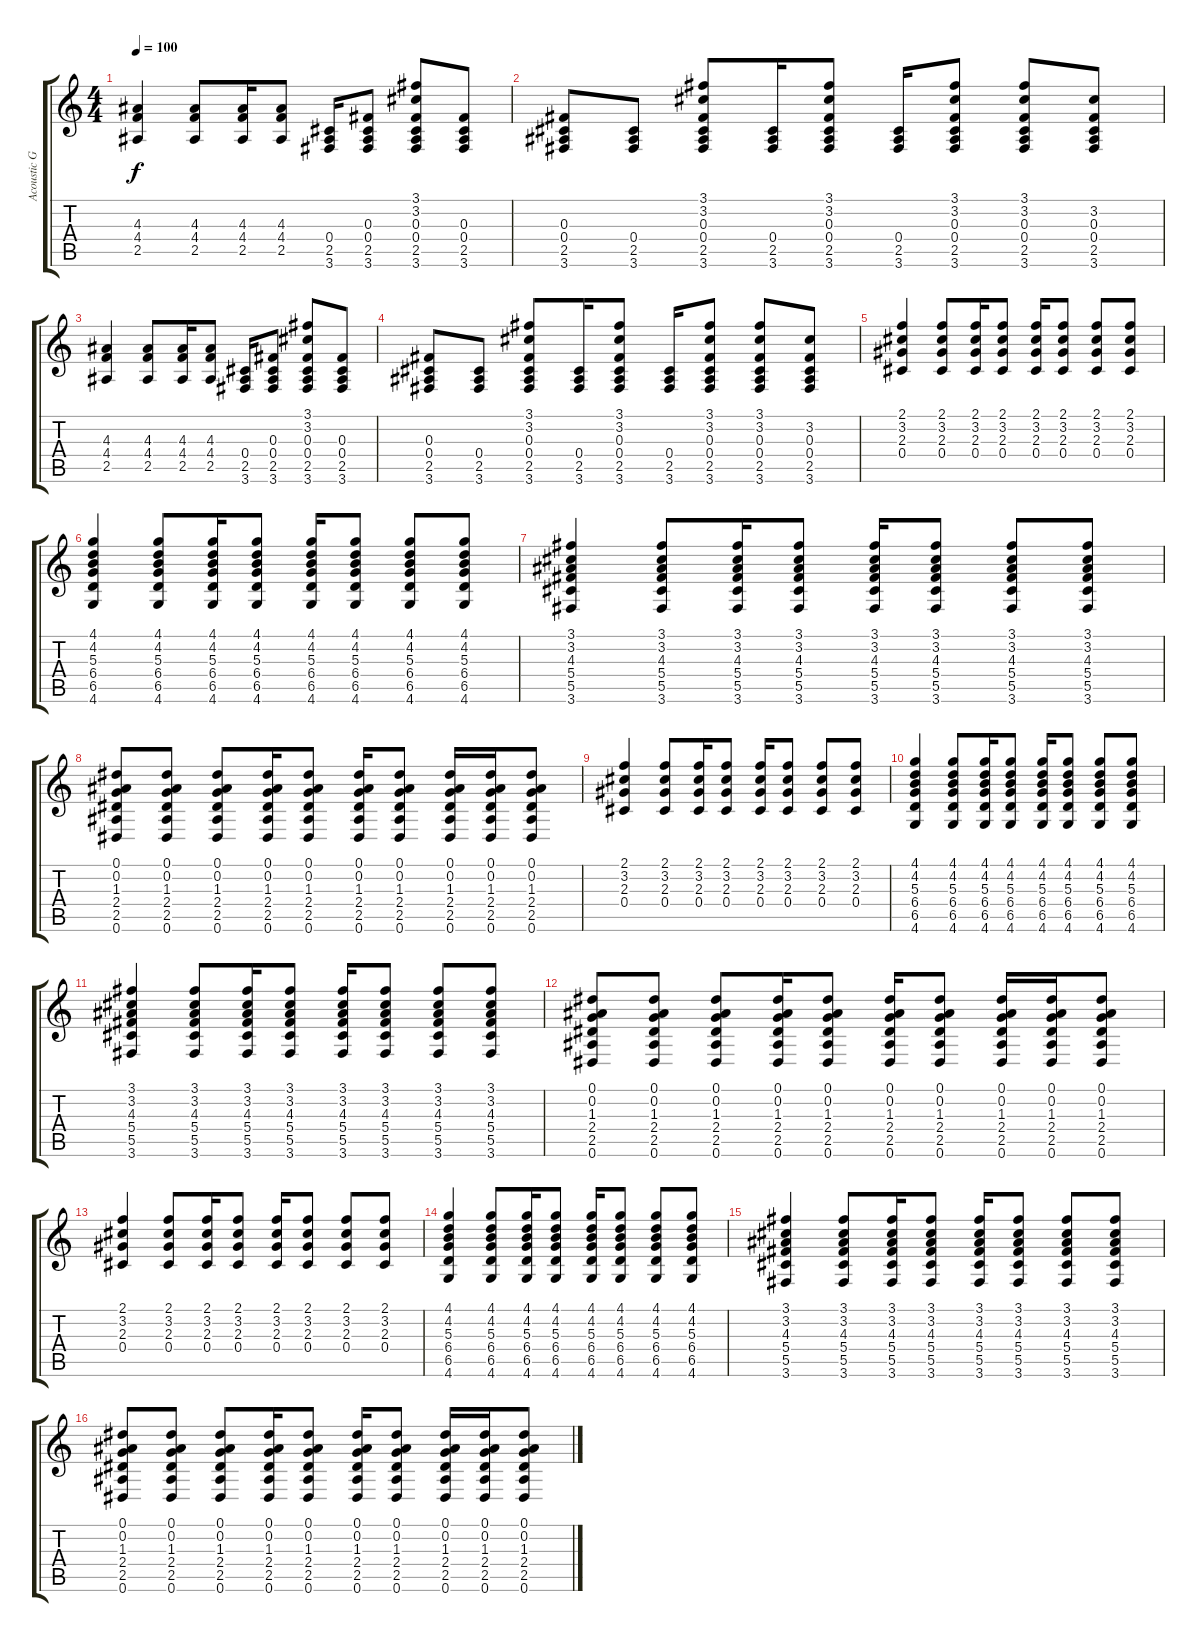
\track ("Acoustic Guitar (Jerry Cantrell)" "Acoustic G") {instrument acousticguitarsteel}
\staff {score tabs}
\tuning (Eb4 Bb3 Gb3 Db3 Ab2 Eb2) {hide}
\ts (4 4)
\tempo 100
\clef g2
\ks c
(4.3 4.4 2.5).4{dy f} (4.3 4.4 2.5).8 (4.3 4.4 2.5).16 (4.3 4.4 2.5).8 (0.4 2.5 3.6).16 (0.3 0.4 2.5 3.6).8 (3.1 3.2 0.3 0.4 2.5 3.6).8 (0.3 0.4 2.5 3.6).8 |
(0.3 0.4 2.5 3.6).8 (0.4 2.5 3.6).8 (3.1 3.2 0.3 0.4 2.5 3.6).8 (0.4 2.5 3.6).16 (3.1 3.2 0.3 0.4 2.5 3.6).8 (0.4 2.5 3.6).16 (3.1 3.2 0.3 0.4 2.5 3.6).8 (3.1 3.2 0.3 0.4 2.5 3.6).8 (3.2 0.3 0.4 2.5 3.6).8 |
(4.3 4.4 2.5).4 (4.3 4.4 2.5).8 (4.3 4.4 2.5).16 (4.3 4.4 2.5).8 (0.4 2.5 3.6).16 (0.3 0.4 2.5 3.6).8 (3.1 3.2 0.3 0.4 2.5 3.6).8 (0.3 0.4 2.5 3.6).8 |
(0.3 0.4 2.5 3.6).8 (0.4 2.5 3.6).8 (3.1 3.2 0.3 0.4 2.5 3.6).8 (0.4 2.5 3.6).16 (3.1 3.2 0.3 0.4 2.5 3.6).8 (0.4 2.5 3.6).16 (3.1 3.2 0.3 0.4 2.5 3.6).8 (3.1 3.2 0.3 0.4 2.5 3.6).8 (3.2 0.3 0.4 2.5 3.6).8 |
(2.1 3.2 2.3 0.4).4 (2.1 3.2 2.3 0.4).8 (2.1 3.2 2.3 0.4).16 (2.1 3.2 2.3 0.4).8 (2.1 3.2 2.3 0.4).16 (2.1 3.2 2.3 0.4).8 (2.1 3.2 2.3 0.4).8 (2.1 3.2 2.3 0.4).8 |
(4.1 4.2 5.3 6.4 6.5 4.6).4 (4.1 4.2 5.3 6.4 6.5 4.6).8 (4.1 4.2 5.3 6.4 6.5 4.6).16 (4.1 4.2 5.3 6.4 6.5 4.6).8 (4.1 4.2 5.3 6.4 6.5 4.6).16 (4.1 4.2 5.3 6.4 6.5 4.6).8 (4.1 4.2 5.3 6.4 6.5 4.6).8 (4.1 4.2 5.3 6.4 6.5 4.6).8 |
(3.1 3.2 4.3 5.4 5.5 3.6).4 (3.1 3.2 4.3 5.4 5.5 3.6).8 (3.1 3.2 4.3 5.4 5.5 3.6).16 (3.1 3.2 4.3 5.4 5.5 3.6).8 (3.1 3.2 4.3 5.4 5.5 3.6).16 (3.1 3.2 4.3 5.4 5.5 3.6).8 (3.1 3.2 4.3 5.4 5.5 3.6).8 (3.1 3.2 4.3 5.4 5.5 3.6).8 |
(0.1 0.2 1.3 2.4 2.5 0.6).8 (0.1 0.2 1.3 2.4 2.5 0.6).8 (0.1 0.2 1.3 2.4 2.5 0.6).8 (0.1 0.2 1.3 2.4 2.5 0.6).16 (0.1 0.2 1.3 2.4 2.5 0.6).8 (0.1 0.2 1.3 2.4 2.5 0.6).16 (0.1 0.2 1.3 2.4 2.5 0.6).8 (0.1 0.2 1.3 2.4 2.5 0.6).16 (0.1 0.2 1.3 2.4 2.5 0.6).16 (0.1 0.2 1.3 2.4 2.5 0.6).8 |
(2.1 3.2 2.3 0.4).4 (2.1 3.2 2.3 0.4).8 (2.1 3.2 2.3 0.4).16 (2.1 3.2 2.3 0.4).8 (2.1 3.2 2.3 0.4).16 (2.1 3.2 2.3 0.4).8 (2.1 3.2 2.3 0.4).8 (2.1 3.2 2.3 0.4).8 |
(4.1 4.2 5.3 6.4 6.5 4.6).4 (4.1 4.2 5.3 6.4 6.5 4.6).8 (4.1 4.2 5.3 6.4 6.5 4.6).16 (4.1 4.2 5.3 6.4 6.5 4.6).8 (4.1 4.2 5.3 6.4 6.5 4.6).16 (4.1 4.2 5.3 6.4 6.5 4.6).8 (4.1 4.2 5.3 6.4 6.5 4.6).8 (4.1 4.2 5.3 6.4 6.5 4.6).8 |
(3.1 3.2 4.3 5.4 5.5 3.6).4 (3.1 3.2 4.3 5.4 5.5 3.6).8 (3.1 3.2 4.3 5.4 5.5 3.6).16 (3.1 3.2 4.3 5.4 5.5 3.6).8 (3.1 3.2 4.3 5.4 5.5 3.6).16 (3.1 3.2 4.3 5.4 5.5 3.6).8 (3.1 3.2 4.3 5.4 5.5 3.6).8 (3.1 3.2 4.3 5.4 5.5 3.6).8 |
(0.1 0.2 1.3 2.4 2.5 0.6).8 (0.1 0.2 1.3 2.4 2.5 0.6).8 (0.1 0.2 1.3 2.4 2.5 0.6).8 (0.1 0.2 1.3 2.4 2.5 0.6).16 (0.1 0.2 1.3 2.4 2.5 0.6).8 (0.1 0.2 1.3 2.4 2.5 0.6).16 (0.1 0.2 1.3 2.4 2.5 0.6).8 (0.1 0.2 1.3 2.4 2.5 0.6).16 (0.1 0.2 1.3 2.4 2.5 0.6).16 (0.1 0.2 1.3 2.4 2.5 0.6).8 |
(2.1 3.2 2.3 0.4).4 (2.1 3.2 2.3 0.4).8 (2.1 3.2 2.3 0.4).16 (2.1 3.2 2.3 0.4).8 (2.1 3.2 2.3 0.4).16 (2.1 3.2 2.3 0.4).8 (2.1 3.2 2.3 0.4).8 (2.1 3.2 2.3 0.4).8 |
(4.1 4.2 5.3 6.4 6.5 4.6).4 (4.1 4.2 5.3 6.4 6.5 4.6).8 (4.1 4.2 5.3 6.4 6.5 4.6).16 (4.1 4.2 5.3 6.4 6.5 4.6).8 (4.1 4.2 5.3 6.4 6.5 4.6).16 (4.1 4.2 5.3 6.4 6.5 4.6).8 (4.1 4.2 5.3 6.4 6.5 4.6).8 (4.1 4.2 5.3 6.4 6.5 4.6).8 |
(3.1 3.2 4.3 5.4 5.5 3.6).4 (3.1 3.2 4.3 5.4 5.5 3.6).8 (3.1 3.2 4.3 5.4 5.5 3.6).16 (3.1 3.2 4.3 5.4 5.5 3.6).8 (3.1 3.2 4.3 5.4 5.5 3.6).16 (3.1 3.2 4.3 5.4 5.5 3.6).8 (3.1 3.2 4.3 5.4 5.5 3.6).8 (3.1 3.2 4.3 5.4 5.5 3.6).8 |
(0.1 0.2 1.3 2.4 2.5 0.6).8 (0.1 0.2 1.3 2.4 2.5 0.6).8 (0.1 0.2 1.3 2.4 2.5 0.6).8 (0.1 0.2 1.3 2.4 2.5 0.6).16 (0.1 0.2 1.3 2.4 2.5 0.6).8 (0.1 0.2 1.3 2.4 2.5 0.6).16 (0.1 0.2 1.3 2.4 2.5 0.6).8 (0.1 0.2 1.3 2.4 2.5 0.6).16 (0.1 0.2 1.3 2.4 2.5 0.6).16 (0.1 0.2 1.3 2.4 2.5 0.6).8
